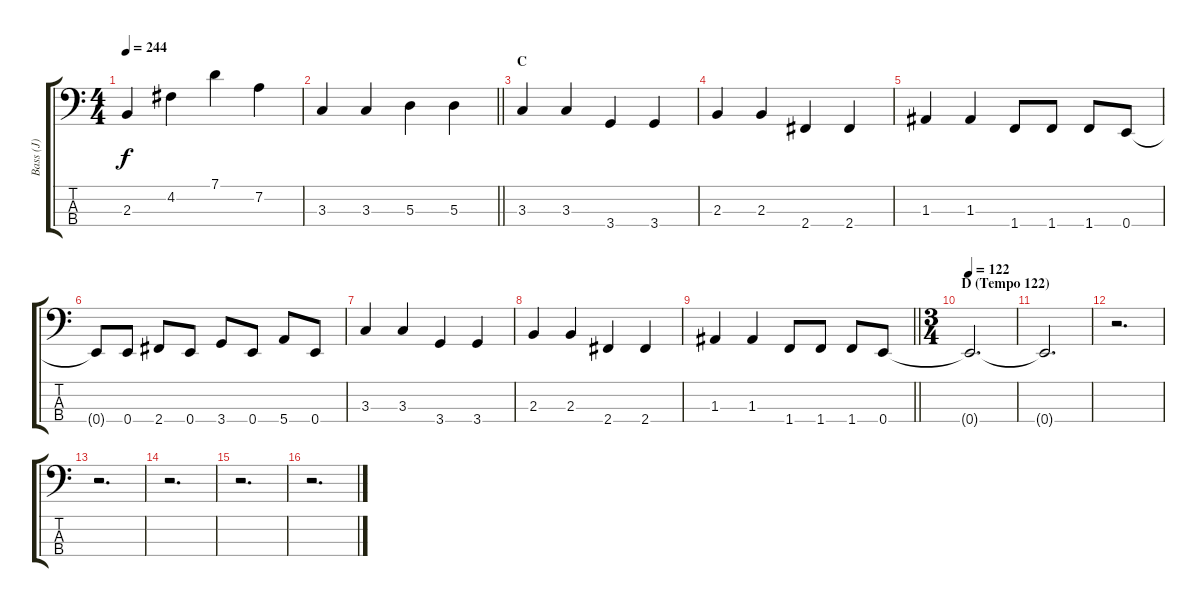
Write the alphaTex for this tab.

\track ("Bass (J)" "Bass (J)") {instrument electricbasspick}
\staff {score tabs}
\tuning (G2 D2 A1 E1) {hide}
\ts (4 4)
\tempo 244
\clef f4
\ks c
2.3.4{dy f} 4.2.4 7.1.4 7.2.4 |
\barLineRight lightlight
3.3.4 3.3.4 5.3.4 5.3.4 |
\section ("" "C")
3.3.4 3.3.4 3.4.4 3.4.4 |
2.3.4 2.3.4 2.4.4 2.4.4 |
1.3.4 1.3.4 1.4.8 1.4.8 1.4.8 0.4.8 |
0.4{t}.8 0.4.8 2.4.8 0.4.8 3.4.8 0.4.8 5.4.8 0.4.8 |
3.3.4 3.3.4 3.4.4 3.4.4 |
2.3.4 2.3.4 2.4.4 2.4.4 |
\barLineRight lightlight
1.3.4 1.3.4 1.4.8 1.4.8 1.4.8 0.4.8 |
\ts (3 4)
\section ("" "D (Tempo 122)")
\tempo 122
0.4{t}.2{d} |
0.4{t}.2{d} |
r.2{d} |
r.2{d} |
r.2{d} |
r.2{d} |
r.2{d}
